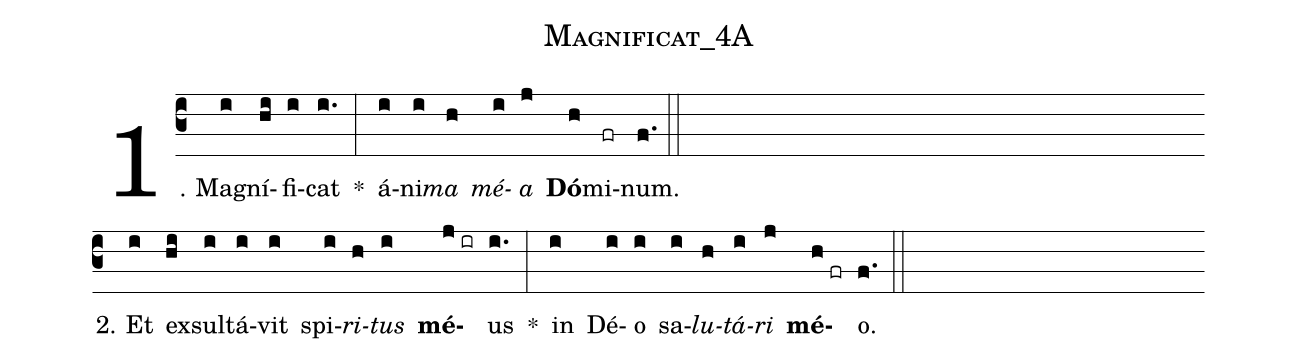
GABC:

name:Magnificat_4A;
%%
(c3) 1. Ma(i)gní(hi)fi(i)cat(i.) *(:) á(i)ni(i)<i>ma</i>(h) <i>mé</i>(i)<i>a</i>(j) <b>Dó</b>(h)mi(fr)num.(f.) (::) (Z-)
2. Et(i) ex(hi)sul(i)tá(i)vit(i) spi(i)<i>ri</i>(h)<i>tus</i>(i) <b>mé</b>(j//ir)us(i.) *(:) in(i) Dé(i)o(i) sa(i)<i>lu</i>(h)<i>tá</i>(i)<i>ri</i>(j) <b>mé</b>(h//fr)o.(f.) (::)
